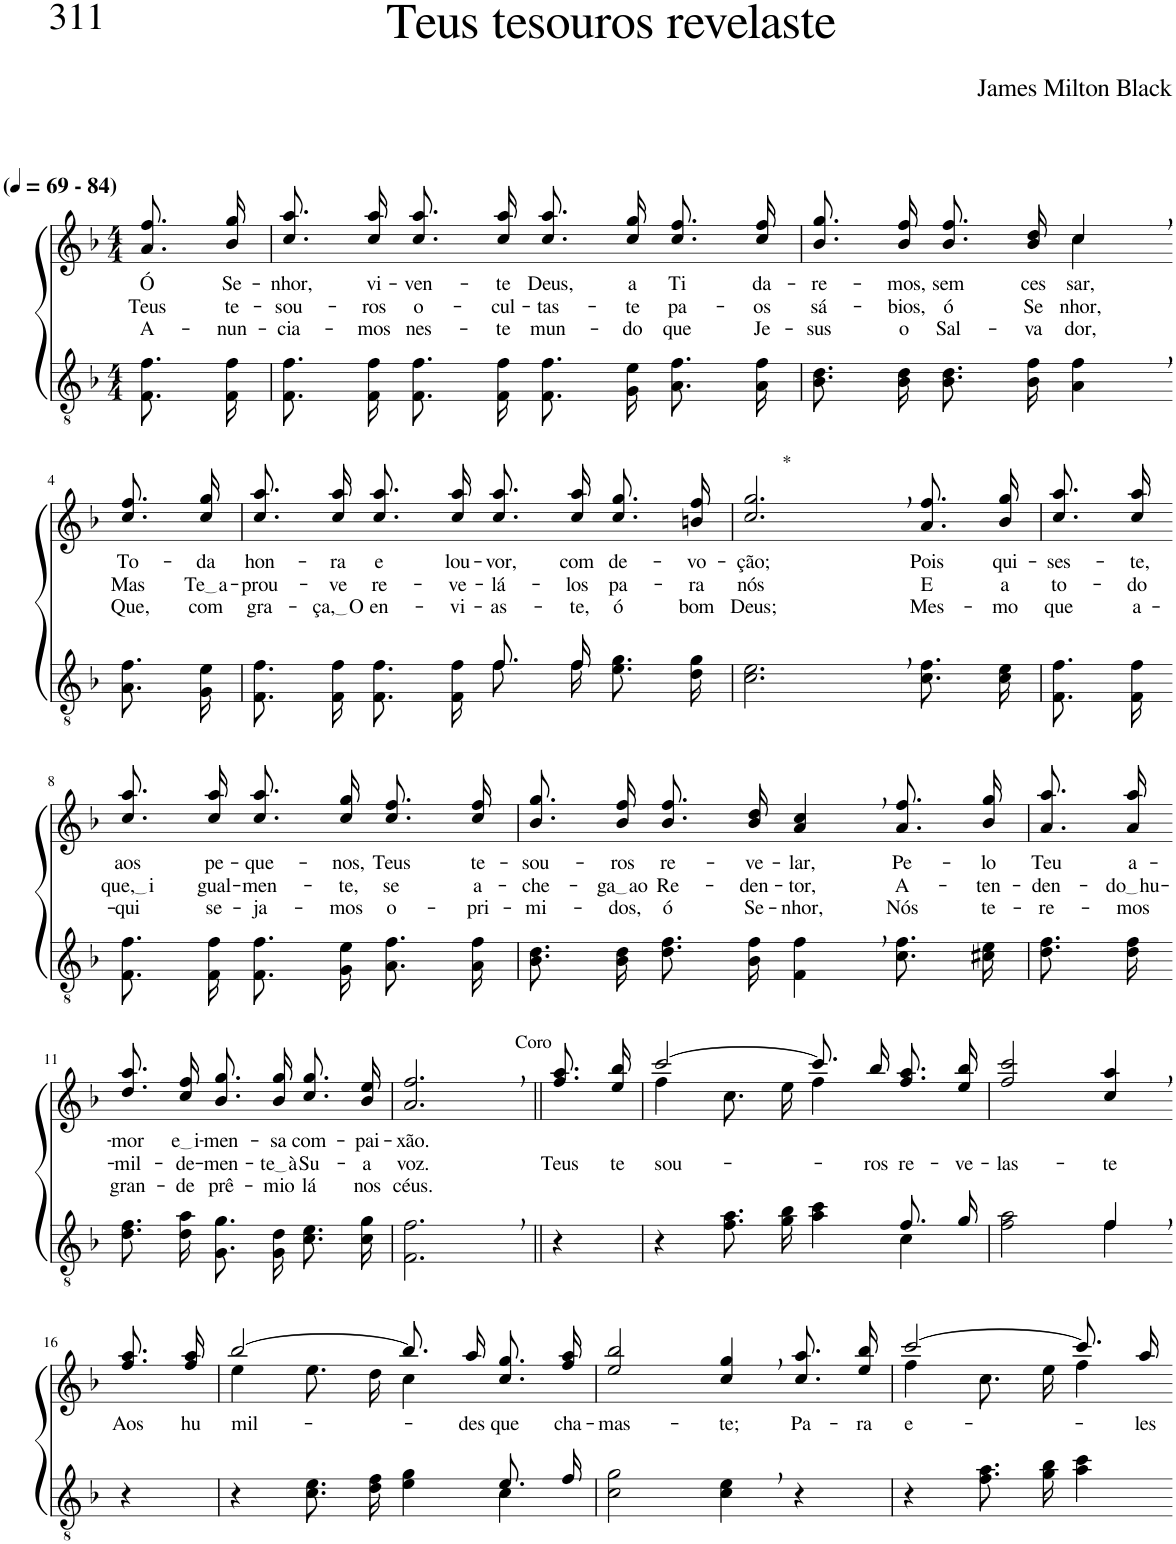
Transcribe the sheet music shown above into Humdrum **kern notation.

**kern	**kern	**text	**text	**text
*part2	*part1	*part1	*part1	*part1
*staff2	*staff1	*staff1	*staff1	*staff1
*I"Parte III e IV	*I"Parte I e II	*	*	*
*clefGv2	*clefG2	*	*	*
*Trd5c9	*Trd5c9	*	*	*
*k[b-]	*k[b-]	*	*	*
*M4/4	*M4/4	*	*	*
*MM69	*MM69	*	*	*
=1	=1	=1	=1	=1
!	!LO:TX:a:B:t=(	!	!	!
!	!LO:TX:a:B:t=- 84)	!	!	!
!	!	!LO:LY:b	!LO:LY:b	!LO:LY:b
8.F\ 8.f\L	8.a\ 8.ff\L	Ó	Teus	A-
!	!	!LO:LY:b	!LO:LY:b	!LO:LY:b
16F\ 16f\Jk	16b-\ 16gg\Jk	Se-	te-	-nun-
=2	=2	=2	=2	=2
!	!	!LO:LY:b	!LO:LY:b	!LO:LY:b
8.F\ 8.f\L	8.cc\ 8.aa\L	-nhor,	-sou-	-cia-
!	!	!LO:LY:b	!LO:LY:b	!LO:LY:b
16F\ 16f\Jk	16cc\ 16aa\Jk	vi-	-ros	-mos
!	!	!LO:LY:b	!LO:LY:b	!LO:LY:b
8.F\ 8.f\L	8.cc\ 8.aa\L	-ven-	o-	nes-
!	!	!LO:LY:b	!LO:LY:b	!LO:LY:b
16F\ 16f\Jk	16cc\ 16aa\Jk	-te	-cul-	-te
!	!	!LO:LY:b	!LO:LY:b	!LO:LY:b
8.F\ 8.f\L	8.cc\ 8.aa\L	Deus,	-tas-	mun-
!	!	!LO:LY:b	!LO:LY:b	!LO:LY:b
16G\ 16e\Jk	16cc\ 16gg\Jk	a	-te	-do
!	!	!LO:LY:b	!LO:LY:b	!LO:LY:b
8.A\ 8.f\L	8.cc\ 8.ff\L	Ti	pa-	que
!	!	!LO:LY:b	!LO:LY:b	!LO:LY:b
16A\ 16f\Jk	16cc\ 16ff\Jk	da-	-os	Je-
=3	=3	=3	=3	=3
!	!	!LO:LY:b	!LO:LY:b	!LO:LY:b
*	*^	*	*	*
8.B-\ 8.d\L	8.b-\ 8.gg\L	2ryy	-re-	sá-	-sus
!	!	!	!LO:LY:b	!LO:LY:b	!LO:LY:b
16B-\ 16d\Jk	16b-\ 16ff\Jk	.	-mos,	-bios,	o
!	!	!	!LO:LY:b	!LO:LY:b	!LO:LY:b
8.B-\ 8.d\L	8.b-\ 8.ff\L	.	sem	ó	Sal-
!	!	!	!LO:LY:b	!LO:LY:b	!LO:LY:b
16B-\ 16f\Jk	16b-\ 16dd\Jk	.	ces-	Se-	-va-
!	!	!	!LO:LY:b	!LO:LY:b	!LO:LY:b
4A\, 4f\,	4cc,/	4cc\	-sar,	-nhor,	-dor,
!!LO:LB:g=z
=4-	=4-	=4-	=4-	=4-	=4-
!	!	!	!LO:LY:b	!LO:LY:b	!LO:LY:b
*	*v	*v	*	*	*
8.A\ 8.f\L	8.cc\ 8.ff\L	To-	Mas	Que,
!	!	!LO:LY:b	!LO:LY:b	!LO:LY:b
16G\ 16e\Jk	16cc\ 16gg\Jk	-da	Te a	com
=5	=5	=5	=5	=5
*^	*	*	*	*
!	!	!	!LO:LY:b	!LO:LY:b	!LO:LY:b
2ryy	8.F\ 8.f\L	8.cc\ 8.aa\L	hon-	-prou-	gra-
!	!	!	!LO:LY:b	!LO:LY:b	!LO:LY:b
.	16F\ 16f\Jk	16cc\ 16aa\Jk	-ra	-ve	ça, O
!	!	!	!LO:LY:b	!LO:LY:b	!LO:LY:b
.	8.F\ 8.f\L	8.cc\ 8.aa\L	e	re-	en-
!	!	!	!LO:LY:b	!LO:LY:b	!LO:LY:b
.	16F\ 16f\Jk	16cc\ 16aa\Jk	lou-	-ve-	-vi-
!	!	!	!LO:LY:b	!LO:LY:b	!LO:LY:b
8.f/L	8.f\L	8.cc\ 8.aa\L	-vor,	-lá-	-as-
!	!	!	!LO:LY:b	!LO:LY:b	!LO:LY:b
16f/Jk	16f\Jk	16cc\ 16aa\Jk	com	-los	-te,
!	!	!	!LO:LY:b	!LO:LY:b	!LO:LY:b
4ryy	8.e\ 8.g\L	8.cc\ 8.gg\L	de-	pa-	ó
!	!	!	!LO:LY:b	!LO:LY:b	!LO:LY:b
.	16d\ 16g\Jk	16bn\ 16ff\Jk	-vo-	-ra	bom
=6	=6	=6	=6	=6	=6
!	!	!LO:TX:a:t=*	!	!	!
!	!	!	!LO:LY:b	!LO:LY:b	!LO:LY:b
*v	*v	*	*	*	*
2.c\, 2.e\,	2.cc/, 2.gg/,	-ção;	nós	Deus;
!	!	!LO:LY:b	!LO:LY:b	!LO:LY:b
8.c\ 8.f\L	8.a\ 8.ff\L	Pois	E	Mes-
!	!	!LO:LY:b	!LO:LY:b	!LO:LY:b
16c\ 16e\Jk	16b-\ 16gg\Jk	qui-	a	-mo
=7	=7	=7	=7	=7
!	!	!LO:LY:b	!LO:LY:b	!LO:LY:b
8.F\ 8.f\L	8.cc\ 8.aa\L	-ses-	to-	que
!	!	!LO:LY:b	!LO:LY:b	!LO:LY:b
16F\ 16f\Jk	16cc\ 16aa\Jk	-te,	-do	a-
!!LO:LB:g=z
=8-	=8-	=8-	=8-	=8-
!	!	!LO:LY:b	!LO:LY:b	!LO:LY:b
8.F\ 8.f\L	8.cc\ 8.aa\L	aos	que, i	-qui
!	!	!LO:LY:b	!LO:LY:b	!LO:LY:b
16F\ 16f\Jk	16cc\ 16aa\Jk	pe-	gual-	se-
!	!	!LO:LY:b	!LO:LY:b	!LO:LY:b
8.F\ 8.f\L	8.cc\ 8.aa\L	-que-	-men-	-ja-
!	!	!LO:LY:b	!LO:LY:b	!LO:LY:b
16G\ 16e\Jk	16cc\ 16gg\Jk	-nos,	-te,	-mos
!	!	!LO:LY:b	!LO:LY:b	!LO:LY:b
8.A\ 8.f\L	8.cc\ 8.ff\L	Teus	se	o-
!	!	!LO:LY:b	!LO:LY:b	!LO:LY:b
16A\ 16f\Jk	16cc\ 16ff\Jk	te-	a-	-pri-
=9	=9	=9	=9	=9
!	!	!LO:LY:b	!LO:LY:b	!LO:LY:b
8.B-\ 8.d\L	8.b-\ 8.gg\L	-sou-	-che-	-mi-
!	!	!LO:LY:b	!LO:LY:b	!LO:LY:b
16B-\ 16d\Jk	16b-\ 16ff\Jk	-ros	ga ao	-dos,
!	!	!LO:LY:b	!LO:LY:b	!LO:LY:b
8.d\ 8.f\L	8.b-\ 8.ff\L	re-	Re-	ó
!	!	!LO:LY:b	!LO:LY:b	!LO:LY:b
16B-\ 16f\Jk	16b-\ 16dd\Jk	-ve-	-den-	Se-
!	!	!LO:LY:b	!LO:LY:b	!LO:LY:b
4F\, 4f\,	4a/, 4cc/,	-lar,	-tor,	-nhor,
!	!	!LO:LY:b	!LO:LY:b	!LO:LY:b
8.c\ 8.f\L	8.a\ 8.ff\L	Pe-	A-	Nós
!	!	!LO:LY:b	!LO:LY:b	!LO:LY:b
16c#X\ 16e\Jk	16b-\ 16gg\Jk	-lo	-ten-	te-
=10	=10	=10	=10	=10
!	!	!LO:LY:b	!LO:LY:b	!LO:LY:b
8.d\ 8.f\L	8.a\ 8.aa\L	Teu	-den-	-re-
!	!	!LO:LY:b	!LO:LY:b	!LO:LY:b
16d\ 16f\Jk	16a\ 16aa\Jk	a-	do hu	-mos
!!LO:LB:g=z
=11-	=11-	=11-	=11-	=11-
!	!	!LO:LY:b	!LO:LY:b	!LO:LY:b
8.d\ 8.f\L	8.dd\ 8.aa\L	-mor	-mil-	gran-
!	!	!LO:LY:b	!LO:LY:b	!LO:LY:b
16d\ 16a\Jk	16cc\ 16ff\Jk	e i	-de-	-de
!	!	!LO:LY:b	!LO:LY:b	!LO:LY:b
8.G\ 8.g\L	8.b-\ 8.gg\L	-men-	-men-	prê-
!	!	!LO:LY:b	!LO:LY:b	!LO:LY:b
16G\ 16d\Jk	16b-\ 16gg\Jk	-sa	te à	-mio
!	!	!LO:LY:b	!LO:LY:b	!LO:LY:b
8.c\ 8.e\L	8.cc\ 8.gg\L	com-	Su-	lá
!	!	!LO:LY:b	!LO:LY:b	!LO:LY:b
16c\ 16g\Jk	16b-\ 16ee\Jk	-pai-	-a	nos
=12	=12	=12	=12	=12
!	!LO:TX:a:t=Coro	!	!	!
!	!	!LO:LY:b	!LO:LY:b	!LO:LY:b
2.F\, 2.f\,	2.a/, 2.ff/,	-xão.	voz.	céus.
=13||	=13||	=13||	=13||	=13||
!	!	!	!LO:LY:b	!
4r	8.ff\ 8.aa\L	.	Teus	.
!	!	!	!LO:LY:b	!
.	16ee\ 16bb-\Jk	.	te-	.
=14	=14	=14	=14	=14
*^	*^	*	*	*
!	!	!	!	!	!LO:LY:b	!
4r	2.ryy	[2ccc/	4ff\	.	-sou-	.
8.f\ 8.a\L	.	.	8.cc\L	.	.	.
16g\ 16b-\Jk	.	.	16ee\Jk	.	.	.
4a\ 4cc\	.	8.ccc/L]	4ff\	.	.	.
!	!	!	!	!	!LO:LY:b	!
.	.	16bb-/Jk	.	.	-ros	.
!	!	!	!	!	!LO:LY:b	!
8.f/L	4c\	8.ff\ 8.aa\L	4ryy	.	re-	.
!	!	!	!	!	!LO:LY:b	!
16g/Jk	.	16ee\ 16bb-\Jk	.	.	-ve-	.
*	*	*v	*v	*	*	*
=15	=15	=15	=15	=15	=15
!	!	!	!	!LO:LY:b	!
2f\ 2a\	2ryy	2ff/ 2ccc/	.	-las-	.
!	!	!	!	!LO:LY:b	!
4f,\	4f/	4cc/, 4aa/,	.	-te	.
!!LO:LB:g=z
=16-	=16-	=16-	=16-	=16-	=16-
!	!	!	!LO:LY:b	!	!
*v	*v	*	*	*	*
4r	8.ff\ 8.aa\L	-Aos	.	.
!	!	!LO:LY:b	!	!
.	16ff\ 16aa\Jk	hu-	.	.
=17	=17	=17	=17	=17
*^	*^	*	*	*
!	!	!	!	!LO:LY:b	!	!
4r	2.ryy	[2bb-/	4ee\	mil-	.	.
8.c\ 8.e\L	.	.	8.ee\L	.	.	.
16d\ 16f\Jk	.	.	16dd\Jk	.	.	.
4e\ 4g\	.	8.bb-/L]	4cc\	.	.	.
!	!	!	!	!LO:LY:b	!	!
.	.	16aa/Jk	.	-des	.	.
!	!	!	!	!LO:LY:b	!	!
8.e/L	4c\	8.cc\ 8.gg\L	4ryy	que	.	.
!	!	!	!	!LO:LY:b	!	!
16f/Jk	.	16ff\ 16aa\Jk	.	cha-	.	.
*v	*v	*	*	*	*	*
*	*v	*v	*	*	*
=18	=18	=18	=18	=18
!	!	!LO:LY:b	!	!
2c\ 2g\	2ee/ 2bb-/	-mas-	.	.
!	!	!LO:LY:b	!	!
4c\, 4e\,	4cc/, 4gg/,	-te;	.	.
!	!	!LO:LY:b	!	!
4r	8.cc\ 8.aa\L	Pa-	.	.
!	!	!LO:LY:b	!	!
.	16ee\ 16bb-\Jk	-ra	.	.
=19	=19	=19	=19	=19
*	*^	*	*	*
!	!	!	!LO:LY:b	!	!
4r	[2ccc/	4ff\	-e-	.	.
8.f\ 8.a\L	.	8.cc\L	.	.	.
16g\ 16b-\Jk	.	16ee\Jk	.	.	.
4a\ 4cc\	8.ccc/L]	4ff\	.	.	.
!	!	!	!LO:LY:b	!	!
.	16aa/Jk	.	-les	.	.
*	*v	*v	*	*	*
=-	=-	=-	=-	=-
*-	*-	*-	*-	*-
